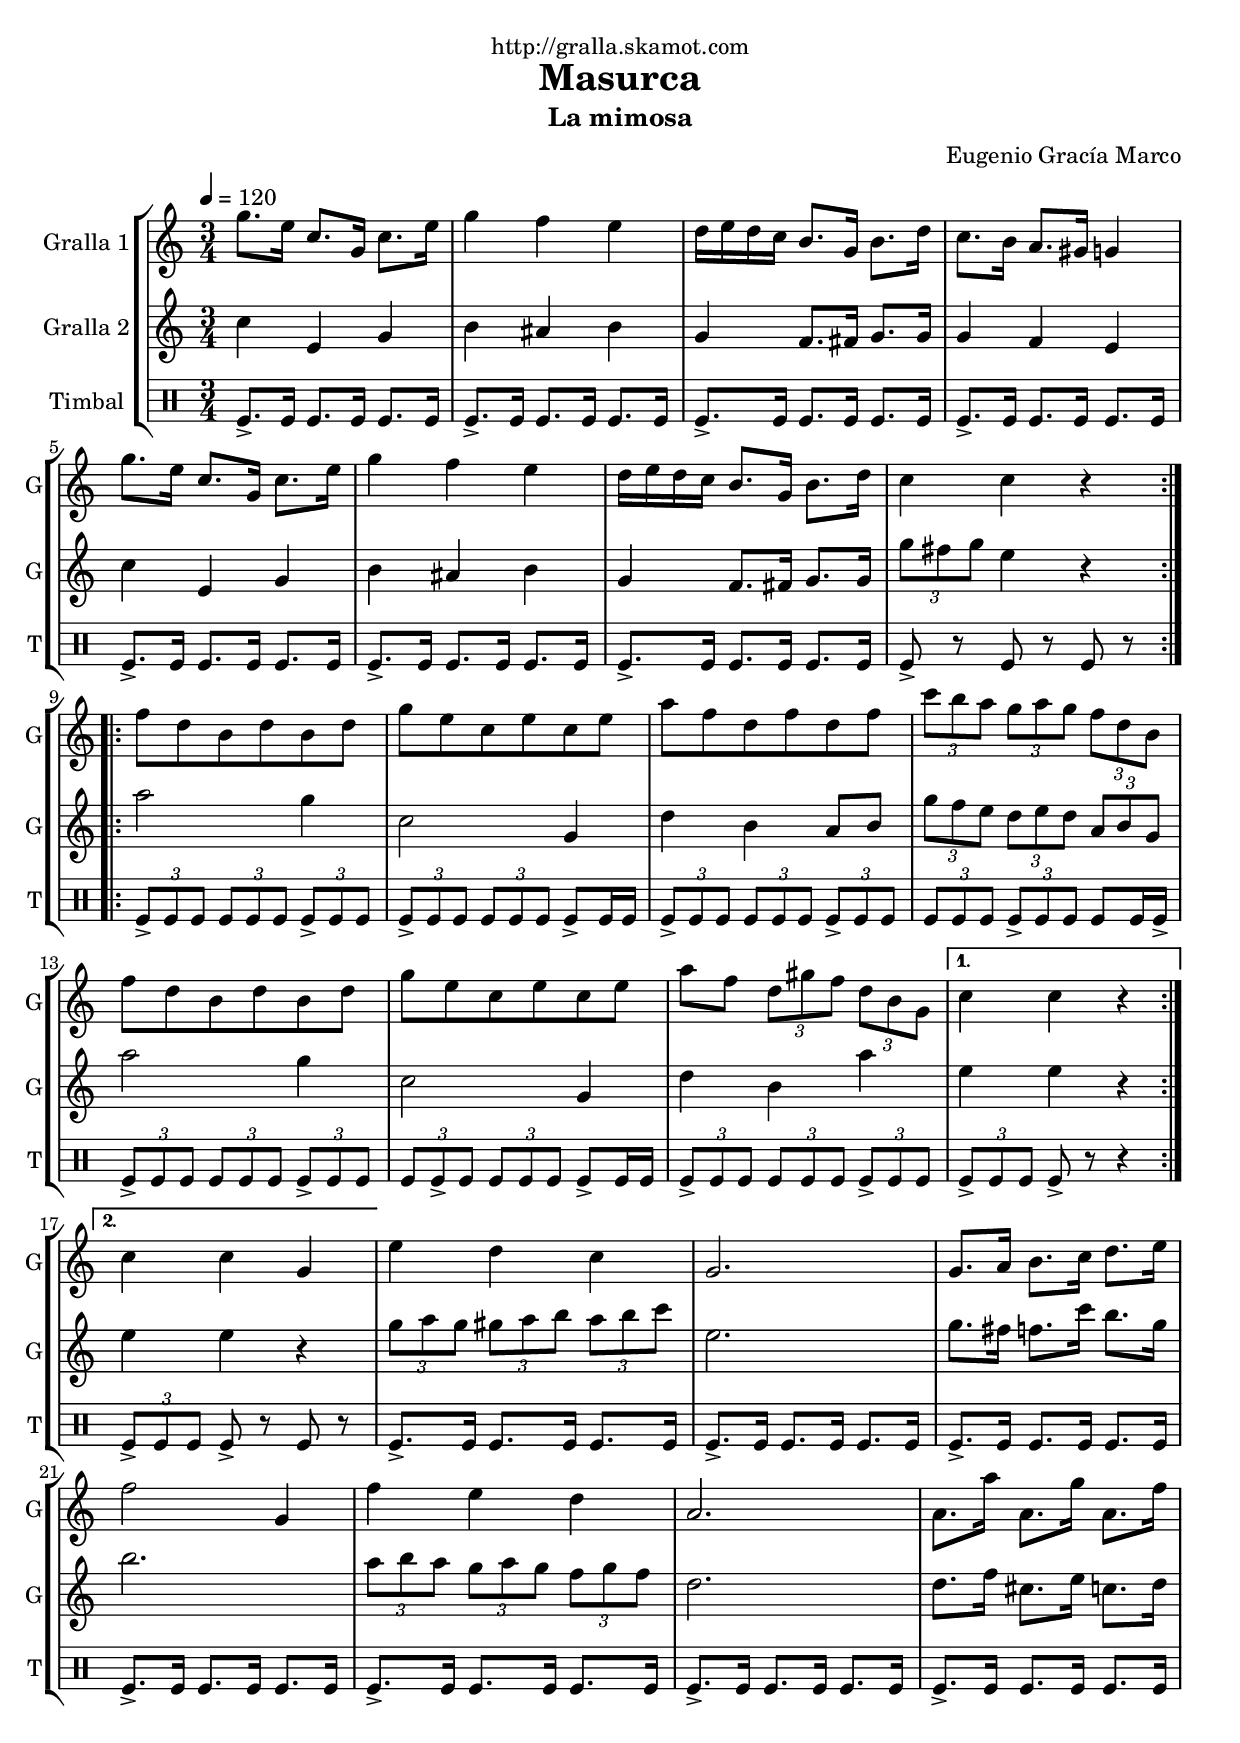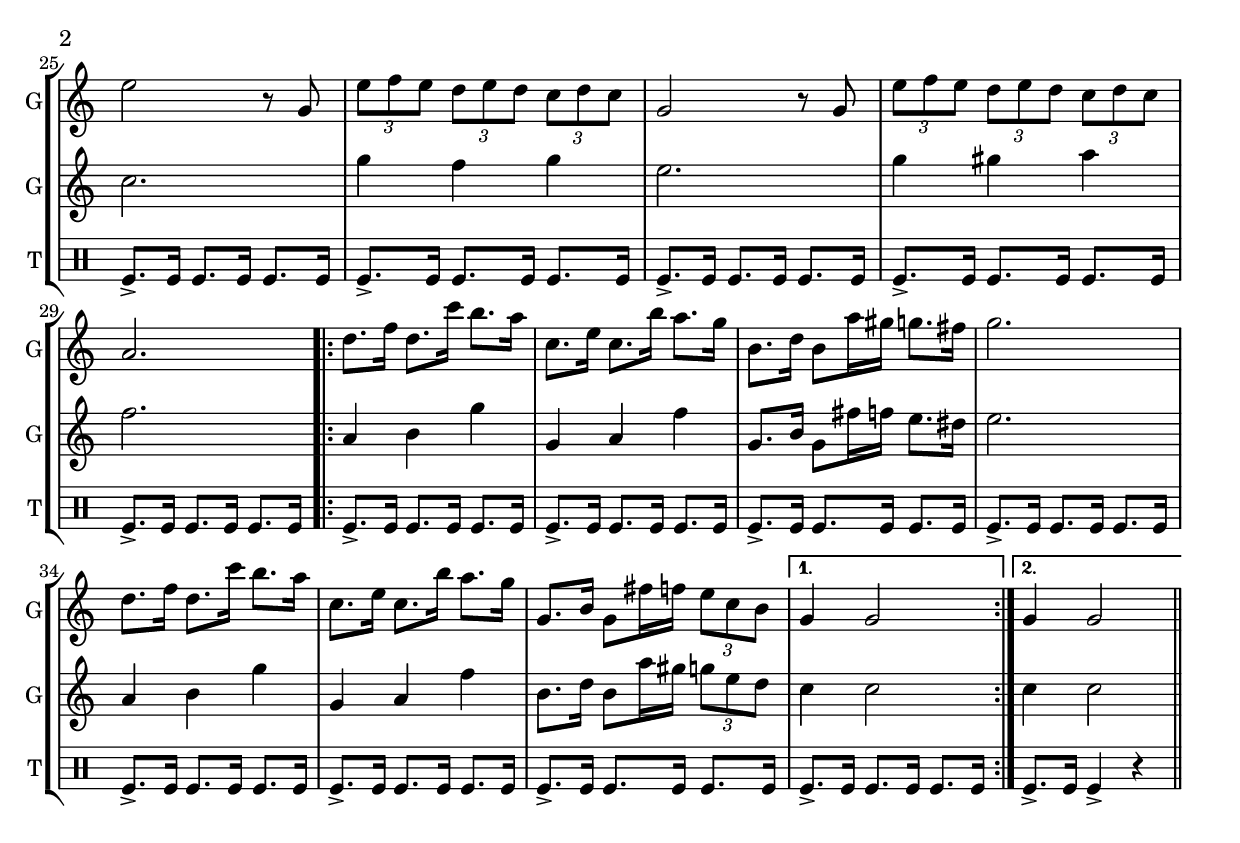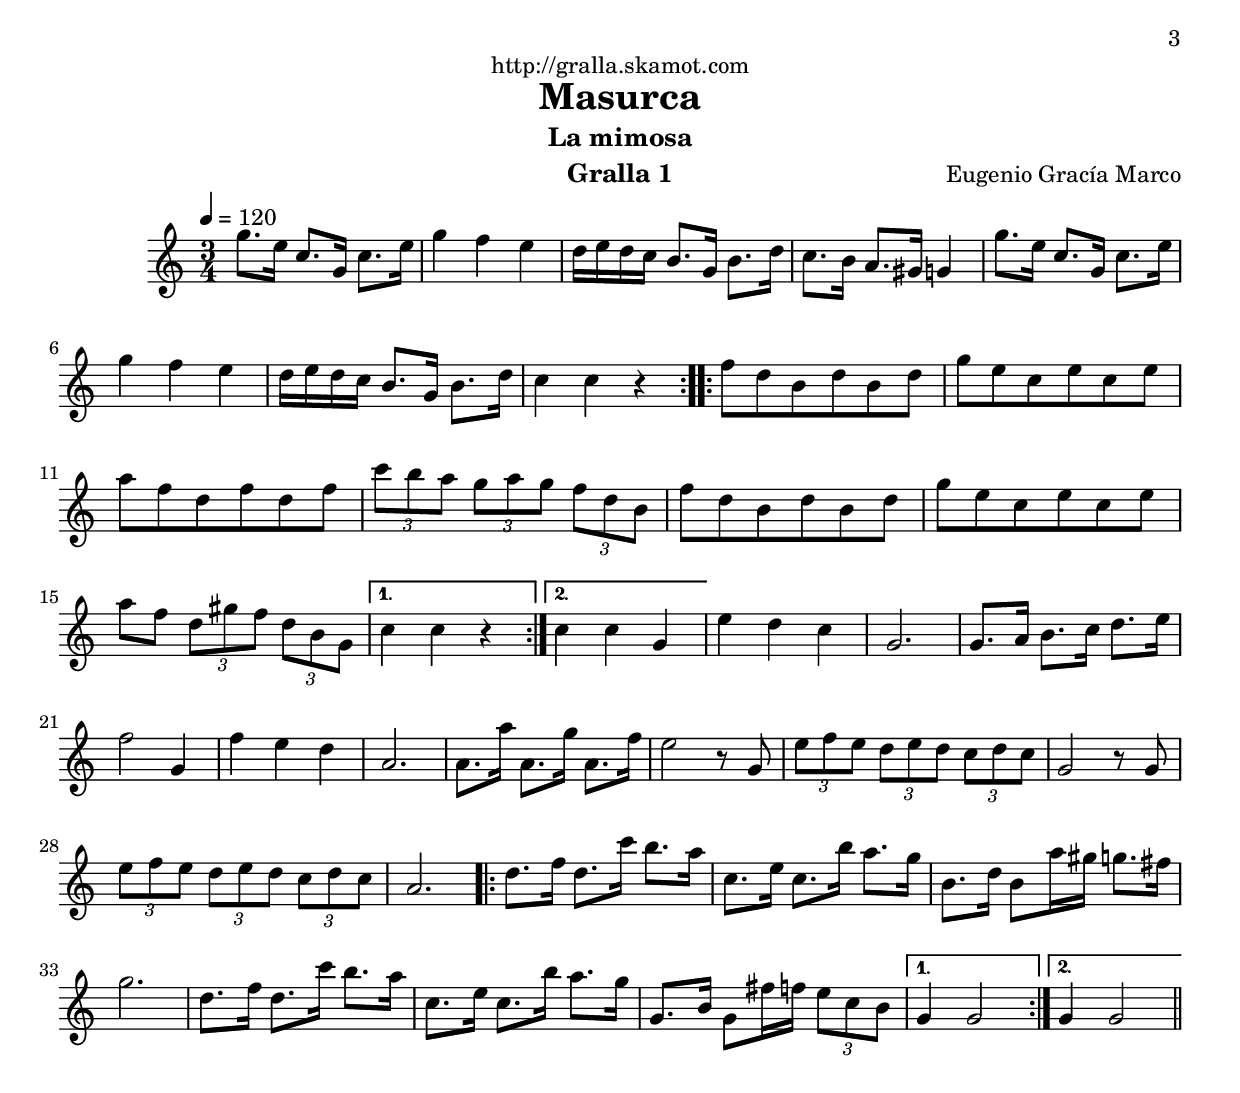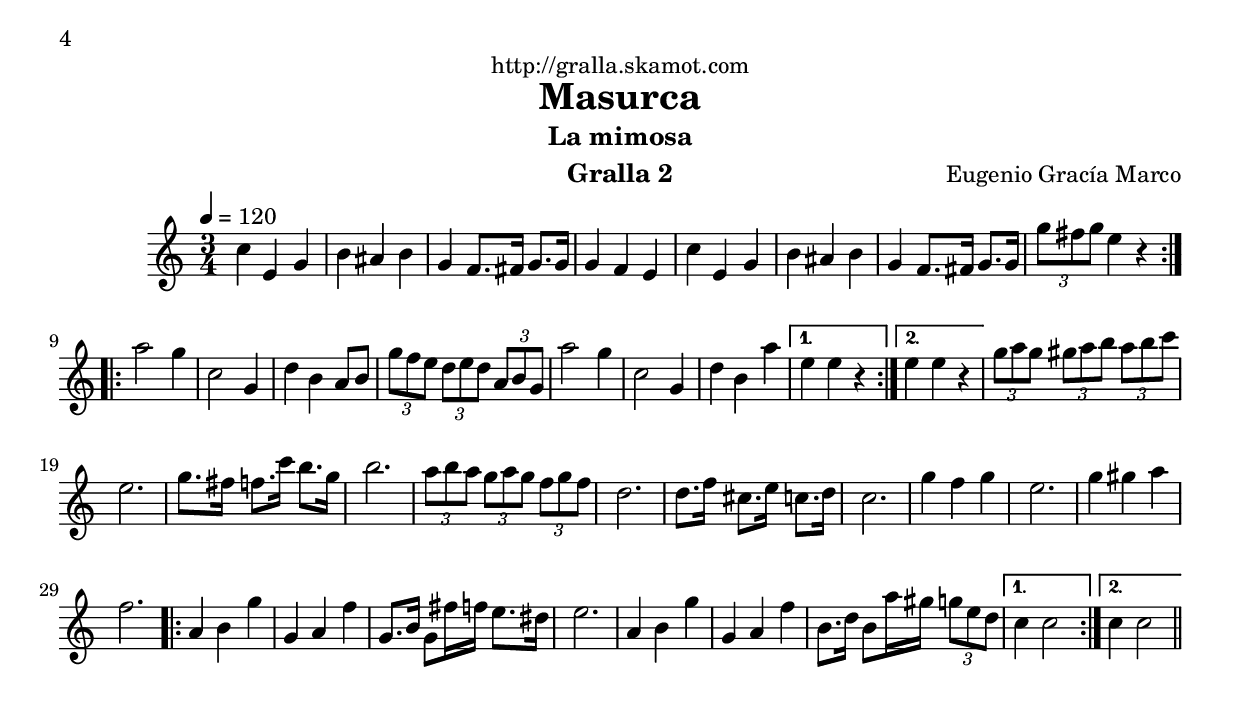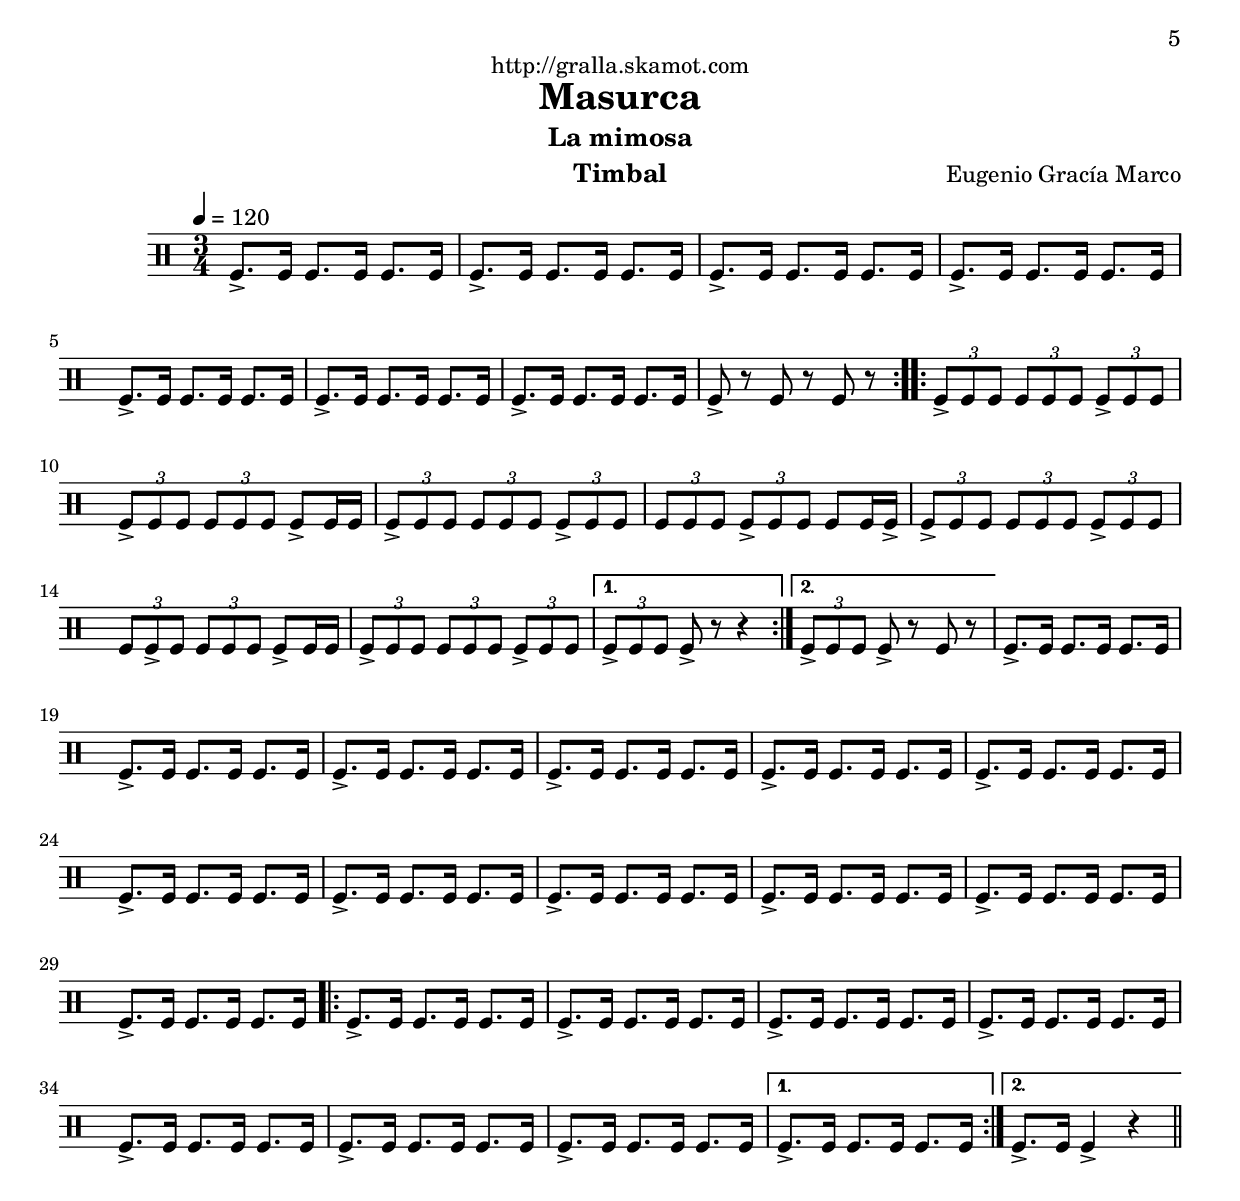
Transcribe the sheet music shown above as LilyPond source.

\version "2.16.2"

\header {
  dedication="http://gralla.skamot.com"
  title="Masurca"
  subtitle="La mimosa"
  subsubtitle=""
  poet=""
  meter=""
  piece=""
  composer="Eugenio Gracía Marco"
  arranger=""
  opus=""
  instrument=""
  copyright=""
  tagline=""
}

liniaroAa =
\relative g''
{
  \tempo 4=120
  \clef treble
  \key c \major
  \time 3/4
  \repeat volta 2 { g8. e16 c8. g16 c8. e16  |
  g4 f e  |
  d16 e d c b8. g16 b8. d16  |
  c8. b16 a8. gis16 g4  |
  %05
  g'8. e16 c8. g16 c8. e16  |
  g4 f e  |
  d16 e d c b8. g16 b8. d16  |
  c4 c r  | }
  \repeat volta 2 { f8 d b d b d  |
  %10
  g8 e c e c e  |
  a8 f d f d f  |
  \times 2/3 { c'8 b a } \times 2/3 { g a g } \times 2/3 { f d b }  |
  f'8 d b d b d  |
  g8 e c e c e  |
  %15
  a8 f \times 2/3 { d gis f } \times 2/3 { d b g } }
  \alternative { { c4 c r }
  { c4 c g } }
  e'4 d c  |
  g2.  |
  %20
  g8. a16 b8. c16 d8. e16  |
  f2 g,4  |
  f'4 e d  |
  a2.  |
  a8. a'16 a,8. g'16 a,8. f'16  |
  %25
  e2 r8 g,  |
  \times 2/3 { e'8 f e } \times 2/3 { d e d } \times 2/3 { c d c }  |
  g2 r8 g  |
  \times 2/3 { e'8 f e } \times 2/3 { d e d } \times 2/3 { c d c }  |
  a2.  |
  %30
  \repeat volta 2 { d8. f16 d8. c'16 b8. a16  |
  c,8. e16 c8. b'16 a8. g16  |
  b,8. d16 b8 a'16 gis g8. fis16  |
  g2.  |
  d8. f16 d8. c'16 b8. a16  |
  %35
  c,8. e16 c8. b'16 a8. g16  |
  g,8. b16 g8 fis'16 f \times 2/3 { e8 c b } }
  \alternative { { g4 g2 }
  { g4 g2 } } \bar "||"
}

liniaroAb =
\relative c''
{
  \tempo 4=120
  \clef treble
  \key c \major
  \time 3/4
  \repeat volta 2 { c4 e, g  |
  b4 ais b  |
  g4 f8. fis16 g8. g16  |
  g4 f e  |
  %05
  c'4 e, g  |
  b4 ais b  |
  g4 f8. fis16 g8. g16  |
  \times 2/3 { g'8 fis g } e4 r  | }
  \repeat volta 2 { a2 g4  |
  %10
  c,2 g4  |
  d'4 b a8 b  |
  \times 2/3 { g'8 f e } \times 2/3 { d e d } \times 2/3 { a b g }  |
  a'2 g4  |
  c,2 g4  |
  %15
  d'4 b a' }
  \alternative { { e4 e r }
  { e4 e r } }
  \times 2/3 { g8 a g } \times 2/3 { gis a b } \times 2/3 { a b c }  |
  e,2.  |
  %20
  g8. fis16 f8. c'16 b8. g16  |
  b2.  |
  \times 2/3 { a8 b a } \times 2/3 { g a g } \times 2/3 { f g f }  |
  d2.  |
  d8. f16 cis8. e16 c8. d16  |
  %25
  c2.  |
  g'4 f g  |
  e2.  |
  g4 gis a  |
  f2.  |
  %30
  \repeat volta 2 { a,4 b g'  |
  g,4 a f'  |
  g,8. b16 g8 fis'16 f e8. dis16  |
  e2.  |
  a,4 b g'  |
  %35
  g,4 a f'  |
  b,8. d16 b8 a'16 gis \times 2/3 { g8 e d } }
  \alternative { { c4 c2 }
  { c4 c2 } } \bar "||"
}

liniaroAc =
\drummode
{
  \tempo 4=120
  \time 3/4
  \repeat volta 2 { tomfl8.-> tomfl16 tomfl8. tomfl16 tomfl8. tomfl16  |
  tomfl8.-> tomfl16 tomfl8. tomfl16 tomfl8. tomfl16  |
  tomfl8.-> tomfl16 tomfl8. tomfl16 tomfl8. tomfl16  |
  tomfl8.-> tomfl16 tomfl8. tomfl16 tomfl8. tomfl16  |
  %05
  tomfl8.-> tomfl16 tomfl8. tomfl16 tomfl8. tomfl16  |
  tomfl8.-> tomfl16 tomfl8. tomfl16 tomfl8. tomfl16  |
  tomfl8.-> tomfl16 tomfl8. tomfl16 tomfl8. tomfl16  |
  tomfl8-> r tomfl r tomfl r  | }
  \repeat volta 2 { \times 2/3 { tomfl8-> tomfl tomfl } \times 2/3 { tomfl tomfl tomfl } \times 2/3 { tomfl-> tomfl tomfl }  |
  %10
  \times 2/3 { tomfl8 -> tomfl tomfl } \times 2/3 { tomfl tomfl tomfl } tomfl -> tomfl16 tomfl  |
  \times 2/3 { tomfl8-> tomfl tomfl } \times 2/3 { tomfl tomfl tomfl } \times 2/3 { tomfl-> tomfl tomfl }  |
  \times 2/3 { tomfl8 tomfl tomfl } \times 2/3 { tomfl -> tomfl tomfl } tomfl tomfl16 tomfl ->  |
  \times 2/3 { tomfl8-> tomfl tomfl } \times 2/3 { tomfl tomfl tomfl } \times 2/3 { tomfl-> tomfl tomfl }  |
  \times 2/3 { tomfl8 tomfl -> tomfl } \times 2/3 { tomfl tomfl tomfl } tomfl -> tomfl16 tomfl  |
  %15
  \times 2/3 { tomfl8-> tomfl tomfl } \times 2/3 { tomfl tomfl tomfl } \times 2/3 { tomfl-> tomfl tomfl } }
  \alternative { { \times 2/3 { tomfl8-> tomfl tomfl } tomfl-> r r4 }
  { \times 2/3 { tomfl8-> tomfl tomfl } tomfl-> r tomfl r } }
  tomfl8.-> tomfl16 tomfl8. tomfl16 tomfl8. tomfl16  |
  tomfl8.-> tomfl16 tomfl8. tomfl16 tomfl8. tomfl16  |
  %20
  tomfl8.-> tomfl16 tomfl8. tomfl16 tomfl8. tomfl16  |
  tomfl8.-> tomfl16 tomfl8. tomfl16 tomfl8. tomfl16  |
  tomfl8.-> tomfl16 tomfl8. tomfl16 tomfl8. tomfl16  |
  tomfl8.-> tomfl16 tomfl8. tomfl16 tomfl8. tomfl16  |
  tomfl8.-> tomfl16 tomfl8. tomfl16 tomfl8. tomfl16  |
  %25
  tomfl8.-> tomfl16 tomfl8. tomfl16 tomfl8. tomfl16  |
  tomfl8.-> tomfl16 tomfl8. tomfl16 tomfl8. tomfl16  |
  tomfl8.-> tomfl16 tomfl8. tomfl16 tomfl8. tomfl16  |
  tomfl8.-> tomfl16 tomfl8. tomfl16 tomfl8. tomfl16  |
  tomfl8.-> tomfl16 tomfl8. tomfl16 tomfl8. tomfl16  |
  %30
  \repeat volta 2 { tomfl8.-> tomfl16 tomfl8. tomfl16 tomfl8. tomfl16  |
  tomfl8.-> tomfl16 tomfl8. tomfl16 tomfl8. tomfl16  |
  tomfl8.-> tomfl16 tomfl8. tomfl16 tomfl8. tomfl16  |
  tomfl8.-> tomfl16 tomfl8. tomfl16 tomfl8. tomfl16  |
  tomfl8.-> tomfl16 tomfl8. tomfl16 tomfl8. tomfl16  |
  %35
  tomfl8.-> tomfl16 tomfl8. tomfl16 tomfl8. tomfl16  |
  tomfl8.-> tomfl16 tomfl8. tomfl16 tomfl8. tomfl16 }
  \alternative { { tomfl8.-> tomfl16 tomfl8. tomfl16 tomfl8. tomfl16 }
  { tomfl8.-> tomfl16 tomfl4-> r } } \bar "||"
}

\bookpart {
  \score {
    \new StaffGroup {
      \override Score.RehearsalMark #'self-alignment-X = #LEFT
      <<
        \new Staff \with {instrumentName = #"Gralla 1" shortInstrumentName = #"G"} \liniaroAa
        \new Staff \with {instrumentName = #"Gralla 2" shortInstrumentName = #"G"} \liniaroAb
        \new DrumStaff \with {instrumentName = #"Timbal" shortInstrumentName = #"T"} \liniaroAc
      >>
    }
    \layout {}
  }
  \score { \unfoldRepeats
    \new StaffGroup {
      \override Score.RehearsalMark #'self-alignment-X = #LEFT
      <<
        \new Staff \with {instrumentName = #"Gralla 1" shortInstrumentName = #"G"} \liniaroAa
        \new Staff \with {instrumentName = #"Gralla 2" shortInstrumentName = #"G"} \liniaroAb
        \new DrumStaff \with {instrumentName = #"Timbal" shortInstrumentName = #"T"} \liniaroAc
      >>
    }
    \midi {
      \set Staff.midiInstrument = "oboe"
      \set DrumStaff.midiInstrument = "drums"
    }
  }
}

\bookpart {
  \header {instrument="Gralla 1"}
  \score {
    \new StaffGroup {
      \override Score.RehearsalMark #'self-alignment-X = #LEFT
      <<
        \new Staff \liniaroAa
      >>
    }
    \layout {}
  }
  \score { \unfoldRepeats
    \new StaffGroup {
      \override Score.RehearsalMark #'self-alignment-X = #LEFT
      <<
        \new Staff \liniaroAa
      >>
    }
    \midi {
      \set Staff.midiInstrument = "oboe"
      \set DrumStaff.midiInstrument = "drums"
    }
  }
}

\bookpart {
  \header {instrument="Gralla 2"}
  \score {
    \new StaffGroup {
      \override Score.RehearsalMark #'self-alignment-X = #LEFT
      <<
        \new Staff \liniaroAb
      >>
    }
    \layout {}
  }
  \score { \unfoldRepeats
    \new StaffGroup {
      \override Score.RehearsalMark #'self-alignment-X = #LEFT
      <<
        \new Staff \liniaroAb
      >>
    }
    \midi {
      \set Staff.midiInstrument = "oboe"
      \set DrumStaff.midiInstrument = "drums"
    }
  }
}

\bookpart {
  \header {instrument="Timbal"}
  \score {
    \new StaffGroup {
      \override Score.RehearsalMark #'self-alignment-X = #LEFT
      <<
        \new DrumStaff \liniaroAc
      >>
    }
    \layout {}
  }
  \score { \unfoldRepeats
    \new StaffGroup {
      \override Score.RehearsalMark #'self-alignment-X = #LEFT
      <<
        \new DrumStaff \liniaroAc
      >>
    }
    \midi {
      \set Staff.midiInstrument = "oboe"
      \set DrumStaff.midiInstrument = "drums"
    }
  }
}

